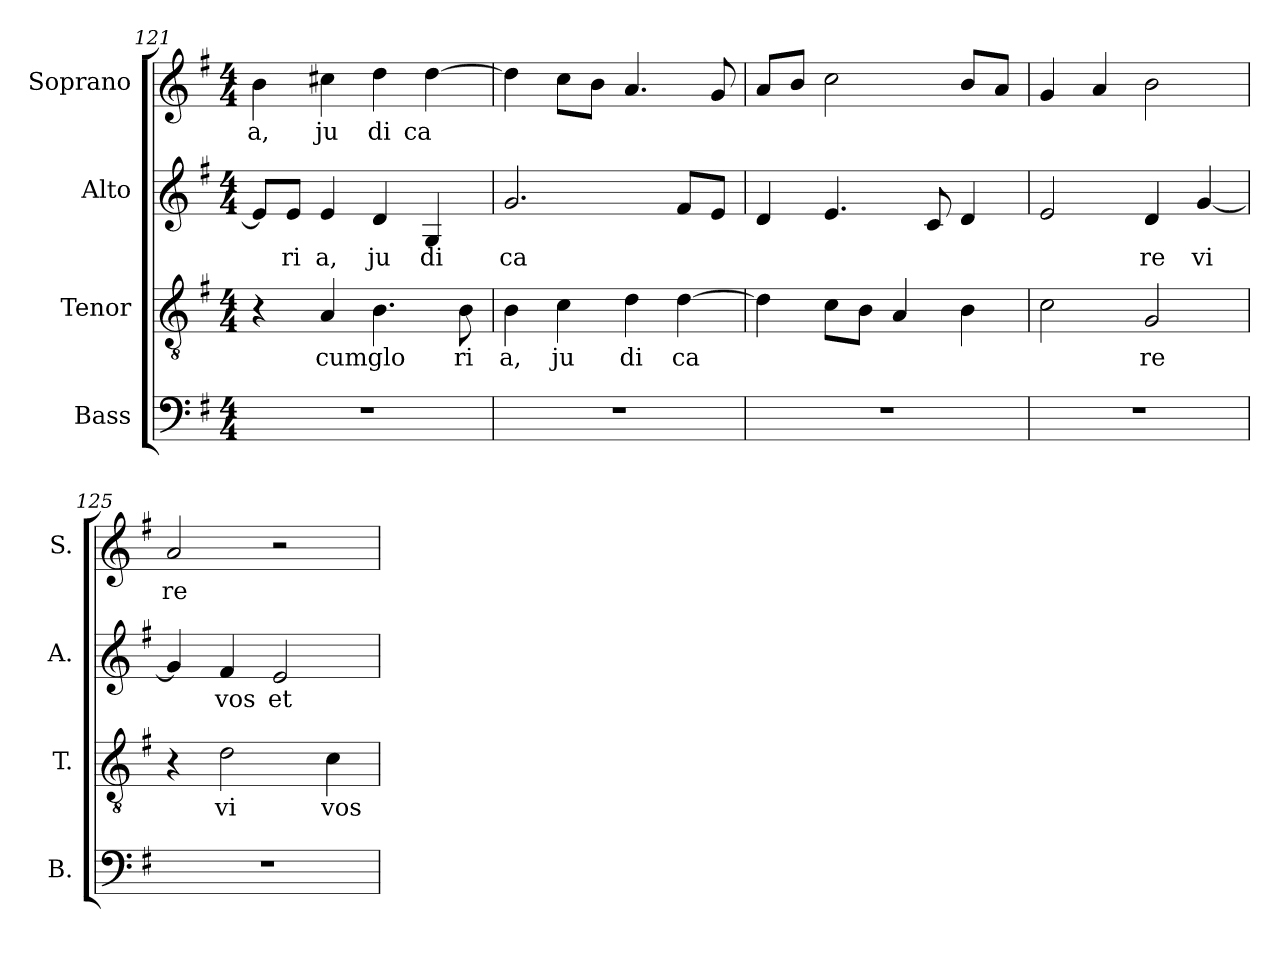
**kern	**kern	**text	**kern	**text	**kern	**text
*part4	*part3	*part3	*part2	*part2	*part1	*part1
*staff4	*staff3	*staff3	*staff2	*staff2	*staff1	*staff1
*I"Bass	*I"Tenor	*	*I"Alto	*	*I"Soprano	*
*I'B.	*I'T.	*	*I'A.	*	*I'S.	*
*clefF4	*clefGv2	*	*clefG2	*	*clefG2	*
*	*ITrd7c12	*	*	*	*	*
*k[f#]	*k[f#]	*	*k[f#]	*	*k[f#]	*
*G:	*G:	*	*G:	*	*G:	*
*M4/4	*M4/4	*	*M4/4	*	*M4/4	*
=121	=121	=121	=121	=121	=121	=121
!	!	!	!	!	!	!LO:LY:b:color=#000000
1r	4r	.	8ei/L]	.	4bi\	a,
!	!	!	!	!LO:LY:b:color=#000000	!	!
.	.	.	8ei/J	ri	.	.
!	!	!LO:LY:b:color=#000000	!	!	!	!
!	!	!	!	!LO:LY:b:color=#000000	!	!
!	!	!	!	!	!	!LO:LY:b:color=#000000
.	4AAi/	cum	4ei/	a,	4cc#Xi\	ju
!	!	!LO:LY:b:color=#000000	!	!	!	!
!	!	!	!	!LO:LY:b:color=#000000	!	!
!	!	!	!	!	!	!LO:LY:b:color=#000000
.	4.BBi\	glo	4di/	ju	4ddi\	di
!	!	!	!	!LO:LY:b:color=#000000	!	!
!	!	!	!	!	!	!LO:LY:b:color=#000000
.	.	.	4Gi/	di	[4ddi\	ca
!	!	!LO:LY:b:color=#000000	!	!	!	!
.	8BBi\	ri	.	.	.	.
=122	=122	=122	=122	=122	=122	=122
!	!	!LO:LY:b:color=#000000	!	!	!	!
!	!	!	!	!LO:LY:b:color=#000000	!	!
1r	4BBi\	a,	2.gi/	ca	4ddi\]	.
!	!	!LO:LY:b:color=#000000	!	!	!	!
.	4Ci\	ju	.	.	8cci\L	.
.	.	.	.	.	8bi\J	.
!	!	!LO:LY:b:color=#000000	!	!	!	!
.	4Di\	di	.	.	4.ai/	.
!	!	!LO:LY:b:color=#000000	!	!	!	!
.	[4Di\	ca	8f#i/L	.	.	.
.	.	.	8ei/J	.	8gi/	.
=123	=123	=123	=123	=123	=123	=123
1r	4Di\]	.	4di/	.	8ai/L	.
.	.	.	.	.	8bi/J	.
.	8Ci\L	.	4.ei/	.	2cci\	.
.	8BBi\J	.	.	.	.	.
.	4AAi/	.	.	.	.	.
.	.	.	8ci/	.	.	.
.	4BBi\	.	4di/	.	8bi/L	.
.	.	.	.	.	8ai/J	.
!!LO:LB:g=z
=124	=124	=124	=124	=124	=124	=124
1r	2Ci\	.	2ei/	.	4gi/	.
.	.	.	.	.	4ai/	.
!	!	!LO:LY:b:color=#000000	!	!	!	!
!	!	!	!	!LO:LY:b:color=#000000	!	!
.	2GGi/	re	4di/	re	2bi\	.
!	!	!	!	!LO:LY:b:color=#000000	!	!
.	.	.	[4gi/	vi	.	.
=125	=125	=125	=125	=125	=125	=125
!	!	!	!	!	!	!LO:LY:b:color=#000000
1r	4r	.	4gi/]	.	2ai/	re
!	!	!LO:LY:b:color=#000000	!	!	!	!
!	!	!	!	!LO:LY:b:color=#000000	!	!
.	2Di\	vi	4f#i/	vos	.	.
!	!	!	!	!LO:LY:b:color=#000000	!	!
.	.	.	2ei/	et	2r	.
!	!	!LO:LY:b:color=#000000	!	!	!	!
.	4Ci\	vos	.	.	.	.
=	=	=	=	=	=	=
*-	*-	*-	*-	*-	*-	*-
